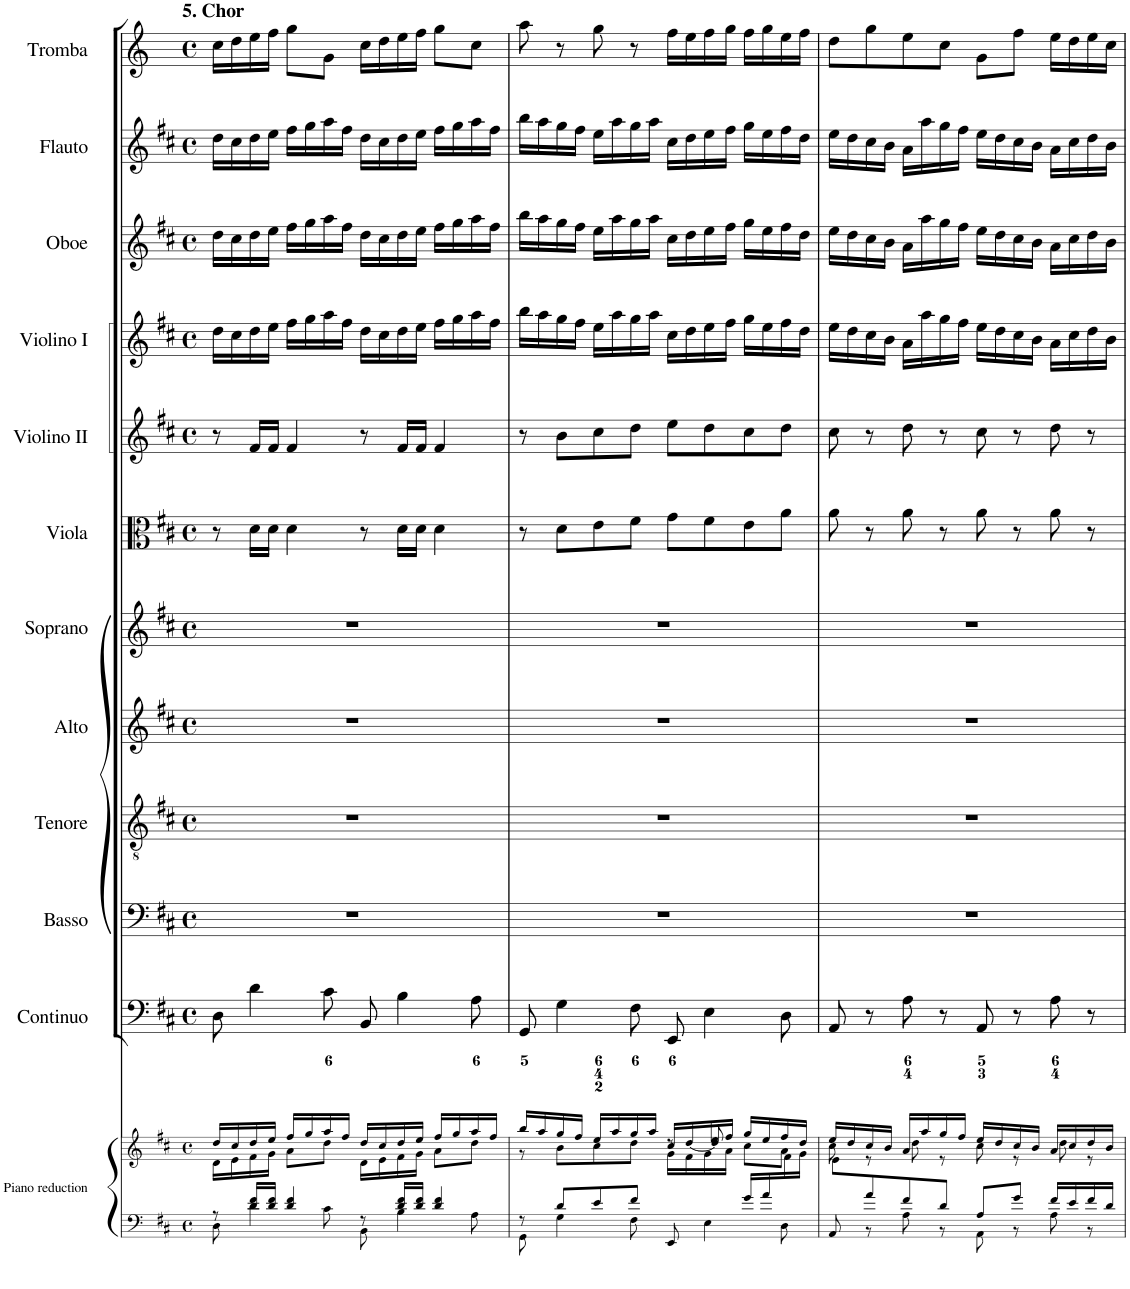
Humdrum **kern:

**kern	**kern	**kern	**kern	**kern	**kern	**kern	**kern	**kern	**kern	**kern	**kern	**kern
*part12	*part12	*part11	*part10	*part9	*part8	*part7	*part6	*part5	*part4	*part3	*part2	*part1
*staff13	*staff12	*staff11	*staff10	*staff9	*staff8	*staff7	*staff6	*staff5	*staff4	*staff3	*staff2	*staff1
*I"Piano reduction	*	*I"Continuo	*I"Basso	*I"Tenore	*I"Alto	*I"Soprano	*I"Viola	*I"Violino II	*I"Violino I	*I"Oboe	*I"Flauto	*I"Tromba
*I'Pno	*	*	*	*	*	*	*I'Vla	*I'Vln	*I'Vln	*I'Ob	*I'Fl	*
*stria5	*stria5	*	*	*	*	*	*	*	*	*	*	*
*clefF4	*clefG2	*clefF4	*clefF4	*clefGv2	*clefG2	*clefG2	*clefC3	*clefG2	*clefG2	*clefG2	*clefG2	*clefG2
*	*	*	*	*	*	*	*	*	*	*	*	*Trd-1c-2
*k[f#c#]	*k[f#c#]	*k[f#c#]	*k[f#c#]	*k[f#c#]	*k[f#c#]	*k[f#c#]	*k[f#c#]	*k[f#c#]	*k[f#c#]	*k[f#c#]	*k[f#c#]	*k[]
*M4/4	*M4/4	*M4/4	*M4/4	*M4/4	*M4/4	*M4/4	*M4/4	*M4/4	*M4/4	*M4/4	*M4/4	*M4/4
*met(c)	*met(c)	*met(c)	*met(c)	*met(c)	*met(c)	*met(c)	*met(c)	*met(c)	*met(c)	*met(c)	*met(c)	*met(c)
=1	=1	=1	=1	=1	=1	=1	=1	=1	=1	=1	=1	=1
*^	*^	*	*	*	*	*	*	*	*	*	*	*
!	!	!	!	!	!	!	!	!	!	!	!	!	!	!LO:TX:a:B:t=5. Chor
8r	8D\	16dd/LL	16d\LL	8D\	1r	1r	1r	1r	8r	8r	16dd\LL	16dd\LL	16dd\LL	16cc\LL
.	.	16cc#/	16e\	.	.	.	.	.	.	.	16cc#\	16cc#\	16cc#\	16dd\
16d/ 16f#/LL	4d\	16dd/	16f#\	4d\	.	.	.	.	16d\LL	16f#/LL	16dd\	16dd\	16dd\	16ee\
16d/ 16f#/JJ	.	16ee/JJ	16g\JJ	.	.	.	.	.	16d\JJ	16f#/JJ	16ee\JJ	16ee\JJ	16ee\JJ	16ff\JJ
4d/ 4f#/	.	16ff#/LL	8a\L	.	.	.	.	.	4d\	4f#/	16ff#\LL	16ff#\LL	16ff#\LL	8gg\L
.	.	16gg/	.	.	.	.	.	.	.	.	16gg\	16gg\	16gg\	.
.	8c#\	16aa/	8dd\J	8c#\	.	.	.	.	.	.	16aa\	16aa\	16aa\	8g\J
.	.	16ff#/JJ	.	.	.	.	.	.	.	.	16ff#\JJ	16ff#\JJ	16ff#\JJ	.
8r	8BB\	16dd/LL	16d\LL	8BB/	.	.	.	.	8r	8r	16dd\LL	16dd\LL	16dd\LL	16cc\LL
.	.	16cc#/	16e\	.	.	.	.	.	.	.	16cc#\	16cc#\	16cc#\	16dd\
16d/ 16f#/LL	4B\	16dd/	16f#\	4B\	.	.	.	.	16d\LL	16f#/LL	16dd\	16dd\	16dd\	16ee\
16d/ 16f#/JJ	.	16ee/JJ	16g\JJ	.	.	.	.	.	16d\JJ	16f#/JJ	16ee\JJ	16ee\JJ	16ee\JJ	16ff\JJ
4d/ 4f#/	.	16ff#/LL	8a\L	.	.	.	.	.	4d\	4f#/	16ff#\LL	16ff#\LL	16ff#\LL	8gg\L
.	.	16gg/	.	.	.	.	.	.	.	.	16gg\	16gg\	16gg\	.
.	8A\	16aa/	8dd\J	8A\	.	.	.	.	.	.	16aa\	16aa\	16aa\	8cc\J
.	.	16ff#/JJ	.	.	.	.	.	.	.	.	16ff#\JJ	16ff#\JJ	16ff#\JJ	.
=2	=2	=2	=2	=2	=2	=2	=2	=2	=2	=2	=2	=2	=2	=2
*	*	*	*^	*	*	*	*	*	*	*	*	*	*	*
8r	8GG\	16bb/LL	8r	8ryy	8GG/	1r	1r	1r	1r	8r	8r	16bb\LL	16bb\LL	16bb\LL	8aa\
.	.	16aa/	.	.	.	.	.	.	.	.	.	16aa\	16aa\	16aa\	.
*	*	*	*v	*v	*	*	*	*	*	*	*	*	*	*	*
8d/L	4G\	16gg/	8b\L	4G\	.	.	.	.	8d\L	8b\L	16gg\	16gg\	16gg\	8r
.	.	16ff#/JJ	.	.	.	.	.	.	.	.	16ff#\JJ	16ff#\JJ	16ff#\JJ	.
8e/	.	16ee/LL	8cc#\	.	.	.	.	.	8e\	8cc#\	16ee\LL	16ee\LL	16ee\LL	8gg\
.	.	16aa/	.	.	.	.	.	.	.	.	16aa\	16aa\	16aa\	.
8f#/J	8F#\	16gg/	8dd\J	8F#\	.	.	.	.	8f#\J	8dd\J	16gg\	16gg\	16gg\	8r
.	.	16aa/JJ	.	.	.	.	.	.	.	.	16aa\JJ	16aa\JJ	16aa\JJ	.
8r	8EE/	16cc#/LL	16g\LL	8EE/	.	.	.	.	8g\L	8ee\L	16cc#\LL	16cc#\LL	16cc#\LL	16ff\LL
.	.	[<16dd/	16f#\	.	.	.	.	.	.	.	16dd\	16dd\	16dd\	16ee\
*	*	*	*^	*	*	*	*	*	*	*	*	*	*	*
8ryy	4E\	16ee/	16g\	8dd/]	4E\	.	.	.	.	8f#\	8dd\	16ee\	16ee\	16ee\	16ff\
.	.	16ff#/JJ	16a\JJ	.	.	.	.	.	.	.	.	16ff#\JJ	16ff#\JJ	16ff#\JJ	16gg\JJ
16g/LL	.	16gg/LL	8cc#\L	8ryy	.	.	.	.	.	8e\	8cc#\	16gg\LL	16gg\LL	16gg\LL	16ff\LL
16a/	.	16ee/	.	.	.	.	.	.	.	.	.	16ee\	16ee\	16ee\	16gg\
8ryy	8D\	16ff#/	8a\J	16f#\	8D\	.	.	.	.	8a\J	8dd\J	16ff#\	16ff#\	16ff#\	16ee\
.	.	16dd/JJ	.	16g\JJ	.	.	.	.	.	.	.	16dd\JJ	16dd\JJ	16dd\JJ	16ff\JJ
=3	=3	=3	=3	=3	=3	=3	=3	=3	=3	=3	=3	=3	=3	=3	=3
8ryy	8AA/	16ee/LL	8cc#\	8e\L	8AA/	1r	1r	1r	1r	8a\	8cc#\	16ee\LL	16ee\LL	16ee\LL	8dd\L
.	.	16dd/	.	.	.	.	.	.	.	.	.	16dd\	16dd\	16dd\	.
8a/	8r	16cc#/	8r	2..ryy	8r	.	.	.	.	8r	8r	16cc#\	16cc#\	16cc#\	8gg\
.	.	16b/JJ	.	.	.	.	.	.	.	.	.	16b\JJ	16b\JJ	16b\JJ	.
8f#/	8A\	16a/LL	8dd\	.	8A\	.	.	.	.	8a\	8dd\	16a\LL	16a\LL	16a\LL	8ee\
.	.	16aa/	.	.	.	.	.	.	.	.	.	16aa\	16aa\	16aa\	.
8d/J	8r	16gg/	8r	.	8r	.	.	.	.	8r	8r	16gg\	16gg\	16gg\	8cc\J
.	.	16ff#/JJ	.	.	.	.	.	.	.	.	.	16ff#\JJ	16ff#\JJ	16ff#\JJ	.
8A/L	8AA\	16ee/LL	8cc#\	.	8AA/	.	.	.	.	8a\	8cc#\	16ee\LL	16ee\LL	16ee\LL	8g\L
.	.	16dd/	.	.	.	.	.	.	.	.	.	16dd\	16dd\	16dd\	.
8g/J	8r	16cc#/	8r	.	8r	.	.	.	.	8r	8r	16cc#\	16cc#\	16cc#\	8ff\J
.	.	16b/JJ	.	.	.	.	.	.	.	.	.	16b\JJ	16b\JJ	16b\JJ	.
16f#/LL	8A\	16a/LL	8dd\	.	8A\	.	.	.	.	8a\	8dd\	16a\LL	16a\LL	16a\LL	16ee\LL
16e/	.	16cc#/	.	.	.	.	.	.	.	.	.	16cc#\	16cc#\	16cc#\	16dd\
16f#/	8r	16dd/	8r	.	8r	.	.	.	.	8r	8r	16dd\	16dd\	16dd\	16ee\
16d/JJ	.	16b/JJ	.	.	.	.	.	.	.	.	.	16b\JJ	16b\JJ	16b\JJ	16cc\JJ
*v	*v	*	*	*	*	*	*	*	*	*	*	*	*	*	*
*	*v	*v	*v	*	*	*	*	*	*	*	*	*	*	*
=	=	=	=	=	=	=	=	=	=	=	=	=
*-	*-	*-	*-	*-	*-	*-	*-	*-	*-	*-	*-	*-
